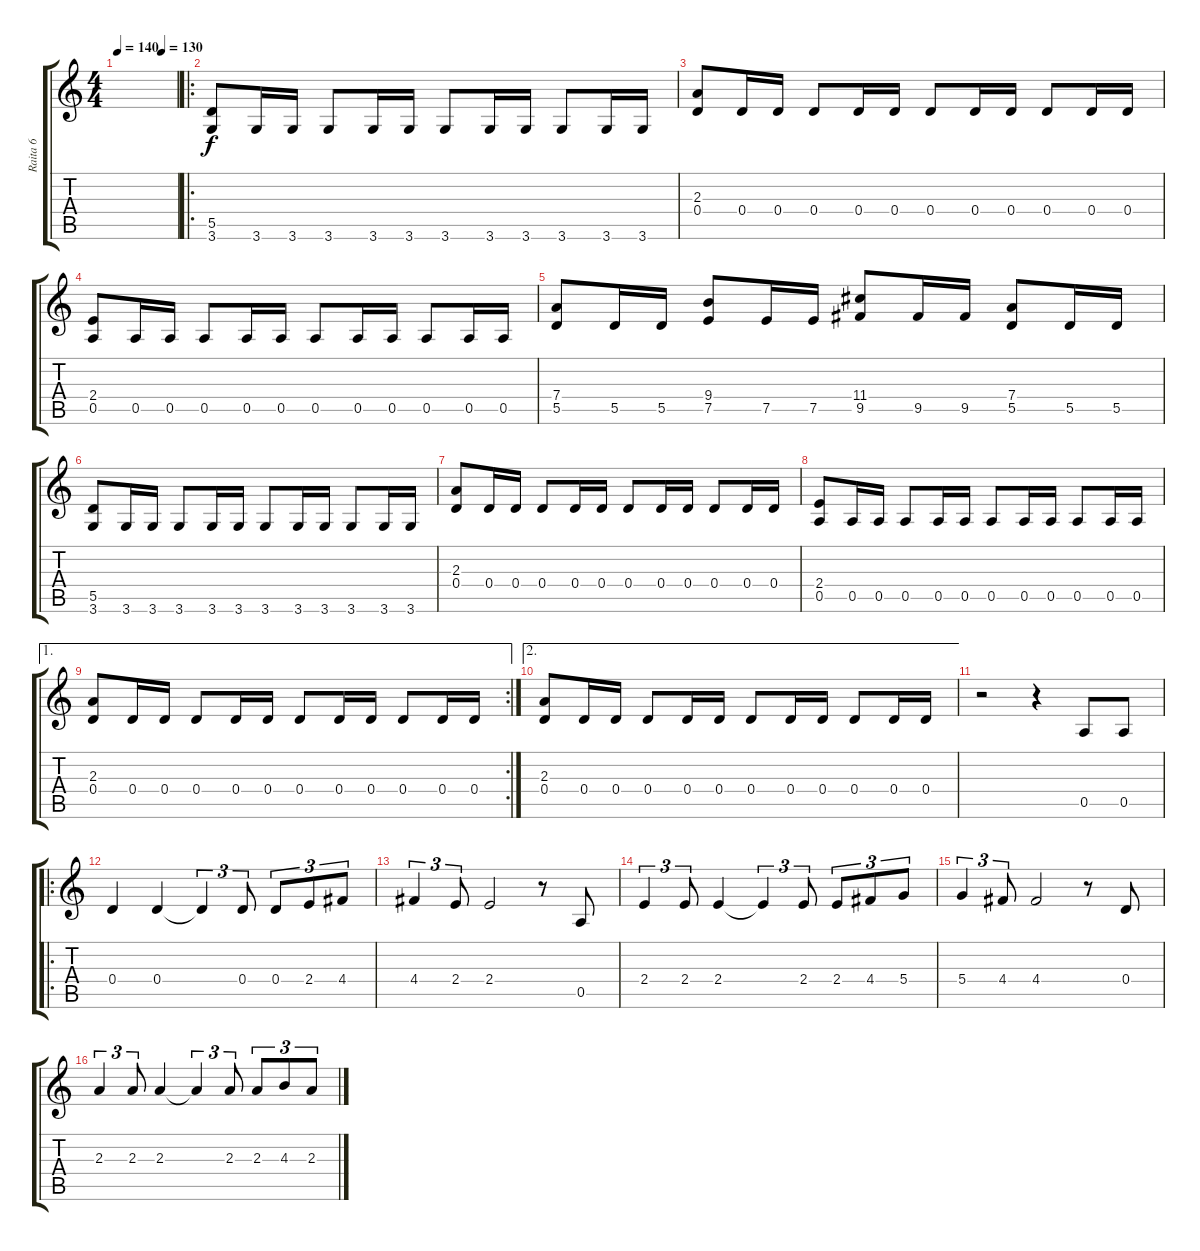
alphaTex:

\track ("Raita 6" "Raita 6") {instrument distortionguitar}
\staff {score tabs}
\tuning (E4 B3 G3 D3 A2 E2) {hide}
\ts (4 4)
\tempo 140
\tempo (130 0.75)
\tempo 140
\clef g2
\ks c
|
\ro
(5.5 3.6).8 3.6.16 3.6.16 3.6.8 3.6.16 3.6.16 3.6.8 3.6.16 3.6.16 3.6.8 3.6.16 3.6.16 |
(2.3 0.4).8 0.4.16 0.4.16 0.4.8 0.4.16 0.4.16 0.4.8 0.4.16 0.4.16 0.4.8 0.4.16 0.4.16 |
(2.4 0.5).8 0.5.16 0.5.16 0.5.8 0.5.16 0.5.16 0.5.8 0.5.16 0.5.16 0.5.8 0.5.16 0.5.16 |
(7.4 5.5).8 5.5.16 5.5.16 (9.4 7.5).8 7.5.16 7.5.16 (11.4 9.5).8 9.5.16 9.5.16 (7.4 5.5).8 5.5.16 5.5.16 |
(5.5 3.6).8 3.6.16 3.6.16 3.6.8 3.6.16 3.6.16 3.6.8 3.6.16 3.6.16 3.6.8 3.6.16 3.6.16 |
(2.3 0.4).8 0.4.16 0.4.16 0.4.8 0.4.16 0.4.16 0.4.8 0.4.16 0.4.16 0.4.8 0.4.16 0.4.16 |
(2.4 0.5).8 0.5.16 0.5.16 0.5.8 0.5.16 0.5.16 0.5.8 0.5.16 0.5.16 0.5.8 0.5.16 0.5.16 |
\ae 1
\rc 2
(2.3 0.4).8 0.4.16 0.4.16 0.4.8 0.4.16 0.4.16 0.4.8 0.4.16 0.4.16 0.4.8 0.4.16 0.4.16 |
\ae 2
(2.3 0.4).8 0.4.16 0.4.16 0.4.8 0.4.16 0.4.16 0.4.8 0.4.16 0.4.16 0.4.8 0.4.16 0.4.16 |
r.2 r.4 0.5.8 0.5.8 |
\ro
0.4.4 0.4.4 0.4{t}.4{tu (3 2)} 0.4.8{tu (3 2)} 0.4.8{tu (3 2)} 2.4.8{tu (3 2)} 4.4.8{tu (3 2)} |
4.4.4{tu (3 2)} 2.4.8{tu (3 2)} 2.4.2 r.8 0.5.8 |
2.4.4{tu (3 2)} 2.4.8{tu (3 2)} 2.4.4 2.4{t}.4{tu (3 2)} 2.4.8{tu (3 2)} 2.4.8{tu (3 2)} 4.4.8{tu (3 2)} 5.4.8{tu (3 2)} |
5.4.4{tu (3 2)} 4.4.8{tu (3 2)} 4.4.2 r.8 0.4.8 |
2.3.4{tu (3 2)} 2.3.8{tu (3 2)} 2.3.4 2.3{t}.4{tu (3 2)} 2.3.8{tu (3 2)} 2.3.8{tu (3 2)} 4.3.8{tu (3 2)} 2.3.8{tu (3 2)}
